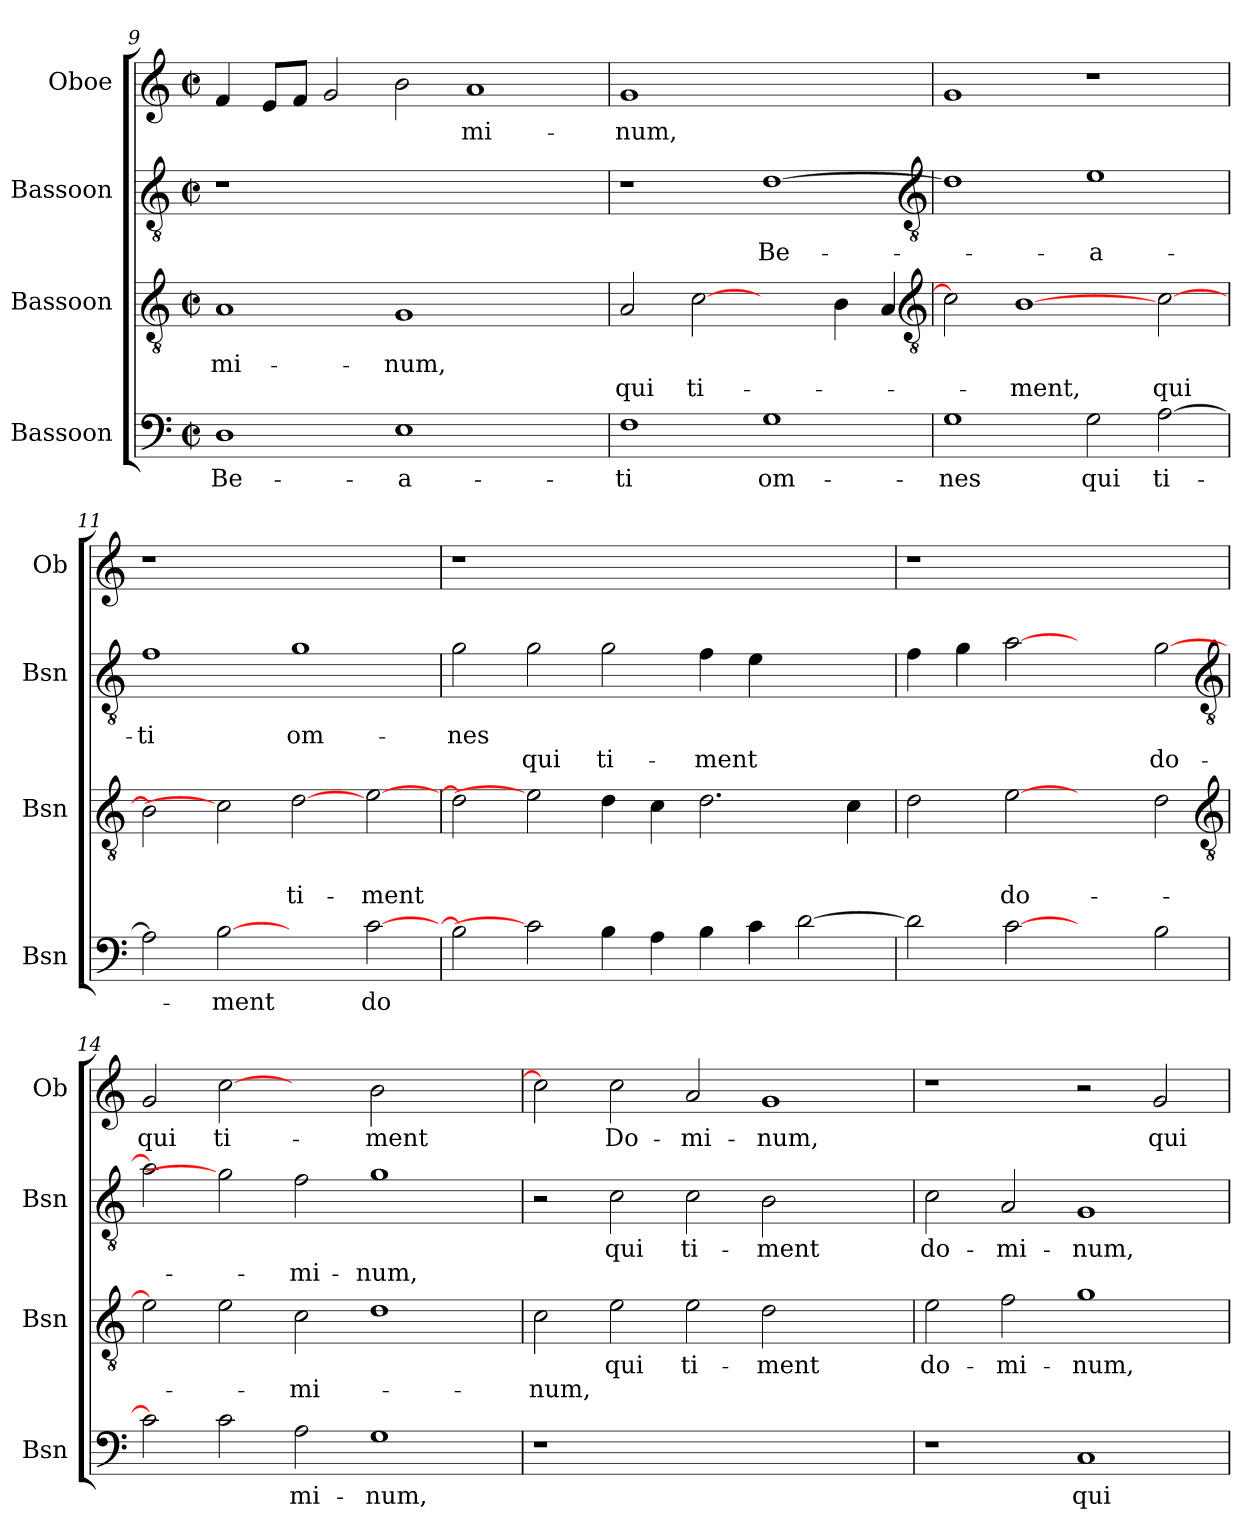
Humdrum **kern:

**kern	**text	**kern	**text	**text	**kern	**text	**text	**kern	**text
*part4	*part4	*part3	*part3	*part3	*part2	*part2	*part2	*part1	*part1
*staff4	*staff4	*staff3	*staff3	*staff3	*staff2	*staff2	*staff2	*staff1	*staff1
*I"Bassoon	*	*I"Bassoon	*	*	*I"Bassoon	*	*	*I"Oboe	*
*I'Bsn	*	*I'Bsn	*	*	*I'Bsn	*	*	*I'Ob	*
*clefF4	*	*clefGv2	*	*	*clefGv2	*	*	*clefG2	*
*M2/2	*	*M2/2	*	*	*M2/2	*	*	*M2/2	*
*met(c|)	*	*met(c|)	*	*	*met(c|)	*	*	*met(c|)	*
=9	=9	=9	=9	=9	=9	=9	=9	=9	=9
!	!LO:LY:b	!	!LO:LY:b	!	!	!	!	!	!
1D	Be-	1A	mi-	.	1r	.	.	4f	.
.	.	.	.	.	.	.	.	8eL	.
.	.	.	.	.	.	.	.	8fJ	.
.	.	.	.	.	.	.	.	2g	.
!	!LO:LY:b	!	!LO:LY:b	!	!	!	!	!	!
1E	-a-	1G	-num,	.	2ryy	.	.	2b	.
!	!	!	!	!	!	!	!	!	!LO:LY:b
.	.	.	.	.	1ryy	.	.	1a	mi-
2ryy	.	2ryy	.	.	.	.	.	.	.
!!LO:PB:g=z
=10	=10	=10	=10	=10	=10	=10	=10	=10	=10
!	!LO:LY:b	!	!	!LO:LY:b	!	!	!	!	!LO:LY:b
1F	-ti	2A	.	qui	1r	.	.	1g	-num,
!	!	!	!	!LO:LY:b	!	!	!	!	!
.	.	[2c	.	ti-	.	.	.	.	.
!	!LO:LY:b	!	!	!	!	!LO:LY:b	!	!	!
1G	om-	2ryy	.	.	[1d	Be-	.	1ryy	.
.	.	4B	.	.	.	.	.	.	.
.	.	4A	.	.	.	.	.	.	.
*	*	*clefGv2	*	*	*clefGv2	*	*	*	*
!!LO:LB:g=z
=10	=10	=10	=10	=10	=10	=10	=10	=10	=10
!	!LO:LY:b	!	!	!	!	!	!	!	!
1G	-nes	2c]	.	.	1d]	.	.	1g	.
!	!	!	!	!LO:LY:b	!	!	!	!	!
.	.	[1B	.	-ment,	.	.	.	.	.
!	!LO:LY:b	!	!	!	!	!LO:LY:b	!	!	!
2G	qui	.	.	.	1e	-a-	.	1r	.
!	!LO:LY:b	!	!	!LO:LY:b	!	!	!	!	!
[2A	ti-	[2c	.	qui	.	.	.	.	.
=11	=11	=11	=11	=11	=11	=11	=11	=11	=11
!	!	!	!	!	!	!LO:LY:b	!	!	!
2A]	.	2B]	.	.	1f	-ti	.	1r	.
!	!LO:LY:b	!	!	!	!	!	!	!	!
[2B	-ment	2c]	.	.	.	.	.	.	.
!	!	!	!	!LO:LY:b	!	!LO:LY:b	!	!	!
2ryy	.	[2d	.	ti-	1g	om-	.	1ryy	.
!	!LO:LY:b	!	!	!LO:LY:b	!	!	!	!	!
[2c	do	[2e	.	-ment	.	.	.	.	.
=12	=12	=12	=12	=12	=12	=12	=12	=12	=12
!	!	!	!	!	!	!LO:LY:b	!	!	!
2B]	.	2d]	.	.	2g	-nes	.	1r	.
!	!	!	!	!	!	!	!LO:LY:b	!	!
2c]	.	2e]	.	.	2g	.	qui	.	.
!	!	!	!	!	!	!	!LO:LY:b	!	!
4B	.	4d	.	.	2g	.	ti-	1ryy	.
4A	.	4c	.	.	.	.	.	.	.
!	!	!	!	!	!	!	!LO:LY:b	!	!
4B	.	2.d	.	.	4f	.	-ment	.	.
4c	.	.	.	.	4e	.	.	.	.
[2d	.	.	.	.	2ryy	.	.	2ryy	.
.	.	4c	.	.	.	.	.	.	.
=13	=13	=13	=13	=13	=13	=13	=13	=13	=13
2d]	.	2d	.	.	4f	.	.	1r	.
.	.	.	.	.	4g	.	.	.	.
!	!	!	!	!LO:LY:b	!	!	!	!	!
[2c	.	[2e	.	do-	[2a	.	.	.	.
2ryy	.	2ryy	.	.	2ryy	.	.	1ryy	.
!	!	!	!	!	!	!	!LO:LY:b	!	!
2B	.	2d	.	.	[2g	.	do-	.	.
*	*	*clefGv2	*	*	*clefGv2	*	*	*	*
!!LO:LB:g=z
=14	=14	=14	=14	=14	=14	=14	=14	=14	=14
!	!	!	!	!	!	!	!	!	!LO:LY:b
2c]	.	2e]	.	.	2a]	.	.	2g	qui
!	!	!	!	!	!	!	!	!	!LO:LY:b
2c	.	2e	.	.	2g]	.	.	[2cc	ti-
!	!LO:LY:b	!	!	!LO:LY:b	!	!	!LO:LY:b	!	!
2A	mi-	2c	.	-mi-	2f	.	-mi-	2ryy	.
!	!LO:LY:b	!	!	!	!	!	!LO:LY:b	!	!LO:LY:b
1G	-num,	1d	.	.	1g	.	-num,	2b	-ment
.	.	.	.	.	.	.	.	2ryy	.
=15	=15	=15	=15	=15	=15	=15	=15	=15	=15
!	!	!	!	!LO:LY:b	!	!	!	!	!
1r	.	2c	.	-num,	2r	.	.	2cc]	.
!	!	!	!LO:LY:b	!	!	!LO:LY:b	!	!	!LO:LY:b
.	.	2e	qui	.	2c	qui	.	2cc	Do-
!	!	!	!LO:LY:b	!	!	!LO:LY:b	!	!	!LO:LY:b
1ryy	.	2e	ti-	.	2c	ti-	.	2a	-mi-
!	!	!	!LO:LY:b	!	!	!LO:LY:b	!	!	!LO:LY:b
.	.	2d	-ment	.	2B	-ment	.	1g	-num,
2ryy	.	2ryy	.	.	2ryy	.	.	.	.
=16	=16	=16	=16	=16	=16	=16	=16	=16	=16
!	!	!	!LO:LY:b	!	!	!LO:LY:b	!	!	!
1r	.	2e	do-	.	2c	do-	.	1r	.
!	!	!	!LO:LY:b	!	!	!LO:LY:b	!	!	!
.	.	2f	-mi-	.	2A	-mi-	.	.	.
!	!LO:LY:b	!	!LO:LY:b	!	!	!LO:LY:b	!	!	!
1C	qui	1g	-num,	.	1G	-num,	.	2r	.
!	!	!	!	!	!	!	!	!	!LO:LY:b
.	.	.	.	.	.	.	.	2g	qui
=	=	=	=	=	=	=	=	=	=
*-	*-	*-	*-	*-	*-	*-	*-	*-	*-
